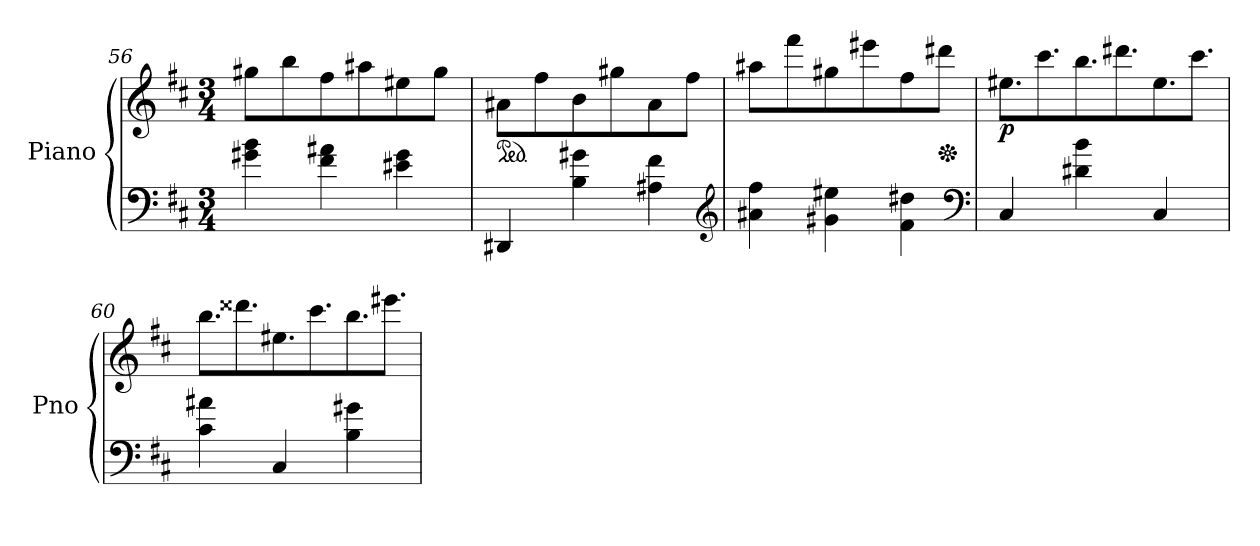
**kern	**kern	**dynam
*part1	*part1	*part1
*staff2	*staff1	*staff1/2
*I"Piano	*	*
*I'Pno	*	*
*clefF4	*clefG2	*
*k[f#c#]	*k[f#c#]	*
*D:	*D:	*
*M3/4	*M3/4	*
=56	=56	=56
4g#X\ 4b\	8gg#X\L	.
.	8bb\	.
4f#\ 4a#X\	8ff#\	.
.	8aa#X\	.
4e#X\ 4g#\	8ee#X\	.
.	8gg#\J	.
=57	=57	=57
*	*ped	*
4DD#X/	8a#X\L	.
.	8ff#\	.
4B\ 4g#X\	8b\	.
.	8gg#X\	.
4A#X\ 4f#\	8a#\	.
.	8ff#\J	.
*clefG2	*	*
=58	=58	=58
4a#X\ 4ff#\	8aa#X\L	.
.	8fff#\	.
4g#X\ 4ee#X\	8gg#X\	.
.	8eee#X\	.
4f#\ 4dd#X\	8ff#\	.
*	*Xped	*
.	8ddd#X\J	.
*clefF4	*	*
=59	=59	=59
*	*Xtuplet	*
!	!	!LO:DY:b
4C#/	12.ee#X\L	p
.	12.ccc#\	.
4d#X\ 4b\	12.bb\	.
.	12.ddd#X\	.
4C#/	12.ee#\	.
.	12.ccc#\J	.
=60	=60	=60
4c#\ 4a#X\	12.bb\L	.
.	12.ddd##X\	.
4C#/	12.ee#X\	.
.	12.ccc#\	.
4B\ 4g#X\	12.bb\	.
.	12.eee#X\J	.
=	=	=
*-	*-	*-
